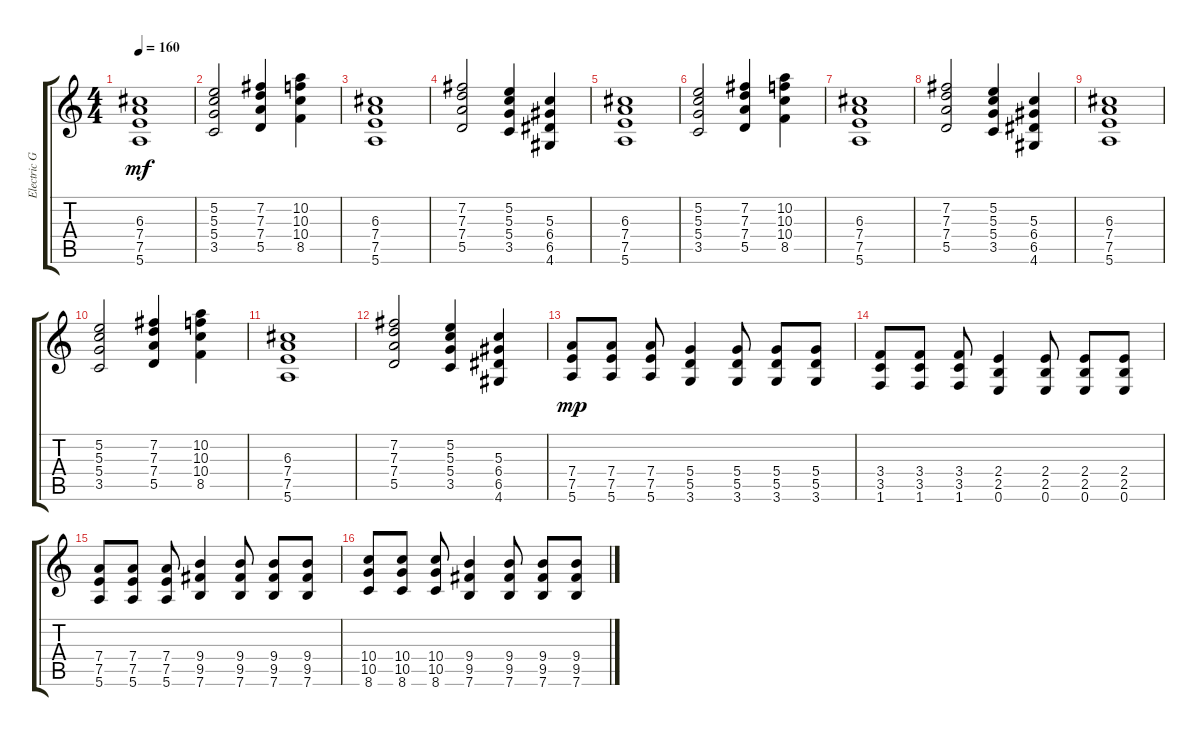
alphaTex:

\track ("Electric Guitar" "Electric G") {instrument overdrivenguitar}
\staff {score tabs}
\tuning (E4 B3 G3 D3 A2 E2) {hide}
\ts (4 4)
\tempo 160
\clef g2
\ks c
(6.3 7.4 7.5 5.6).1{dy mf} |
(5.2 5.3 5.4 3.5).2 (7.2 7.3 7.4 5.5).4 (10.2 10.3 10.4 8.5).4 |
(6.3 7.4 7.5 5.6).1 |
(7.2 7.3 7.4 5.5).2 (5.2 5.3 5.4 3.5).4 (5.3 6.4 6.5 4.6).4 |
(6.3 7.4 7.5 5.6).1 |
(5.2 5.3 5.4 3.5).2 (7.2 7.3 7.4 5.5).4 (10.2 10.3 10.4 8.5).4 |
(6.3 7.4 7.5 5.6).1 |
(7.2 7.3 7.4 5.5).2 (5.2 5.3 5.4 3.5).4 (5.3 6.4 6.5 4.6).4 |
(6.3 7.4 7.5 5.6).1 |
(5.2 5.3 5.4 3.5).2 (7.2 7.3 7.4 5.5).4 (10.2 10.3 10.4 8.5).4 |
(6.3 7.4 7.5 5.6).1 |
(7.2 7.3 7.4 5.5).2 (5.2 5.3 5.4 3.5).4 (5.3 6.4 6.5 4.6).4 |
(7.4 7.5 5.6).8{dy mp} (7.4 7.5 5.6).8 (7.4 7.5 5.6).8 (5.4 5.5 3.6).4 (5.4 5.5 3.6).8 (5.4 5.5 3.6).8 (5.4 5.5 3.6).8 |
(3.4 3.5 1.6).8 (3.4 3.5 1.6).8 (3.4 3.5 1.6).8 (2.4 2.5 0.6).4 (2.4 2.5 0.6).8 (2.4 2.5 0.6).8 (2.4 2.5 0.6).8 |
(7.4 7.5 5.6).8 (7.4 7.5 5.6).8 (7.4 7.5 5.6).8 (9.4 9.5 7.6).4 (9.4 9.5 7.6).8 (9.4 9.5 7.6).8 (9.4 9.5 7.6).8 |
(10.4 10.5 8.6).8 (10.4 10.5 8.6).8 (10.4 10.5 8.6).8 (9.4 9.5 7.6).4 (9.4 9.5 7.6).8 (9.4 9.5 7.6).8 (9.4 9.5 7.6).8
